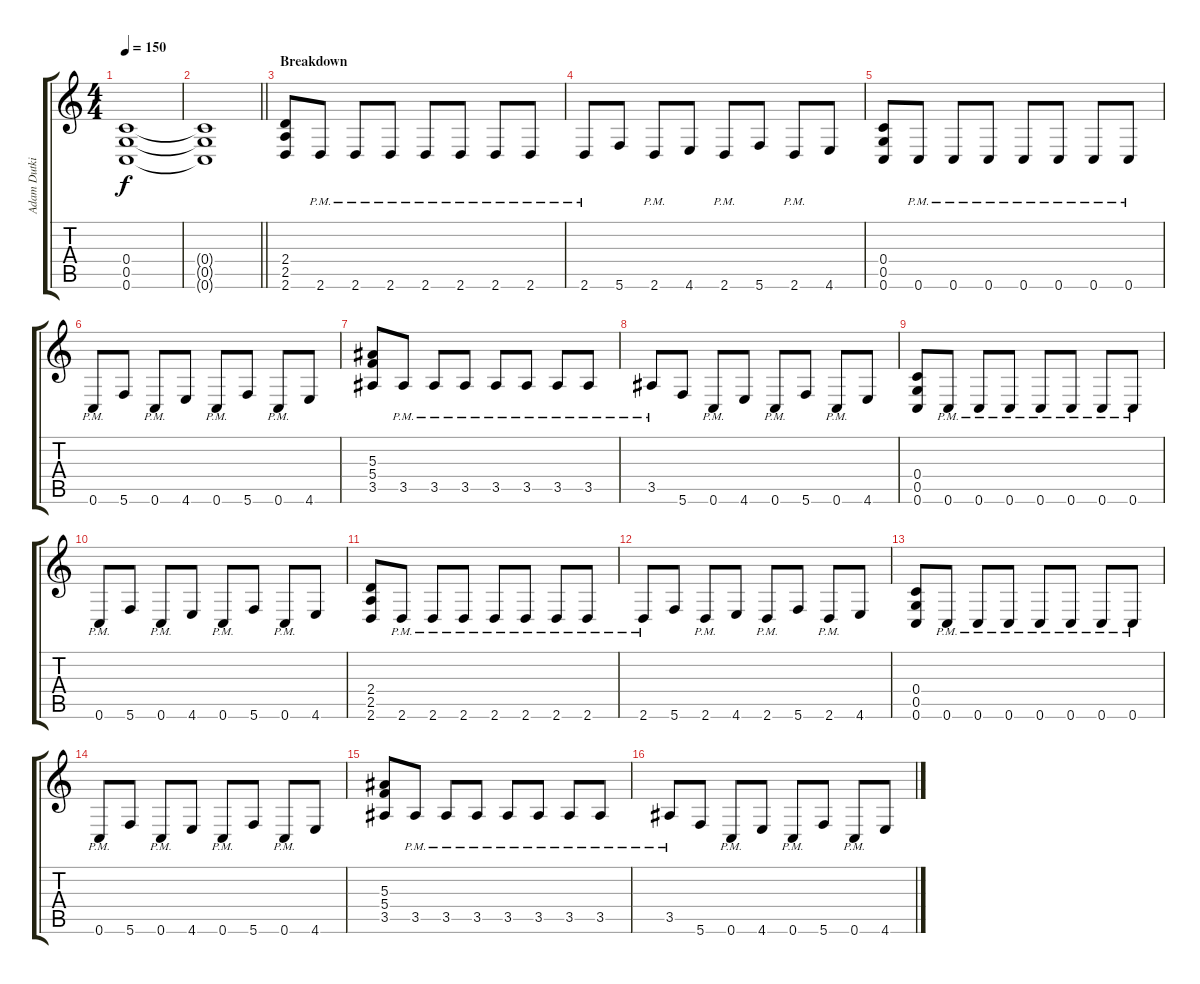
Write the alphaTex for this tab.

\track ("Adam Dutkiewicz" "Adam Dutki") {instrument overdrivenguitar}
\staff {score tabs}
\tuning (D4 A3 F3 C3 G2 C2) {hide}
\ts (4 4)
\tempo 150
\clef g2
\ks c
(0.4 0.5 0.6).1{dy f balance 0} |
\barLineRight lightlight
(0.4{t} 0.5{t} 0.6{t}).1 |
\section ("" "Breakdown")
(2.4 2.5 2.6).8{balance 8} 2.6{pm}.8 2.6{pm}.8 2.6{pm}.8 2.6{pm}.8 2.6{pm}.8 2.6{pm}.8 2.6{pm}.8 |
2.6{pm}.8 5.6.8 2.6{pm}.8 4.6.8 2.6{pm}.8 5.6.8 2.6{pm}.8 4.6.8 |
(0.4 0.5 0.6).8 0.6{pm}.8 0.6{pm}.8 0.6{pm}.8 0.6{pm}.8 0.6{pm}.8 0.6{pm}.8 0.6{pm}.8 |
0.6{pm}.8 5.6.8 0.6{pm}.8 4.6.8 0.6{pm}.8 5.6.8 0.6{pm}.8 4.6.8 |
(5.3 5.4 3.5).8 3.5{pm}.8 3.5{pm}.8 3.5{pm}.8 3.5{pm}.8 3.5{pm}.8 3.5{pm}.8 3.5{pm}.8 |
3.5{pm}.8 5.6.8 0.6{pm}.8 4.6.8 0.6{pm}.8 5.6.8 0.6{pm}.8 4.6.8 |
(0.4 0.5 0.6).8 0.6{pm}.8 0.6{pm}.8 0.6{pm}.8 0.6{pm}.8 0.6{pm}.8 0.6{pm}.8 0.6{pm}.8 |
0.6{pm}.8{balance 0} 5.6.8 0.6{pm}.8 4.6.8 0.6{pm}.8 5.6.8 0.6{pm}.8 4.6.8 |
(2.4 2.5 2.6).8 2.6{pm}.8 2.6{pm}.8 2.6{pm}.8 2.6{pm}.8 2.6{pm}.8 2.6{pm}.8 2.6{pm}.8 |
2.6{pm}.8 5.6.8 2.6{pm}.8 4.6.8 2.6{pm}.8 5.6.8 2.6{pm}.8 4.6.8 |
(0.4 0.5 0.6).8 0.6{pm}.8 0.6{pm}.8 0.6{pm}.8 0.6{pm}.8 0.6{pm}.8 0.6{pm}.8 0.6{pm}.8 |
0.6{pm}.8 5.6.8 0.6{pm}.8 4.6.8 0.6{pm}.8 5.6.8 0.6{pm}.8 4.6.8 |
(5.3 5.4 3.5).8 3.5{pm}.8 3.5{pm}.8 3.5{pm}.8 3.5{pm}.8 3.5{pm}.8 3.5{pm}.8 3.5{pm}.8 |
3.5{pm}.8 5.6.8 0.6{pm}.8 4.6.8 0.6{pm}.8 5.6.8 0.6{pm}.8 4.6.8
